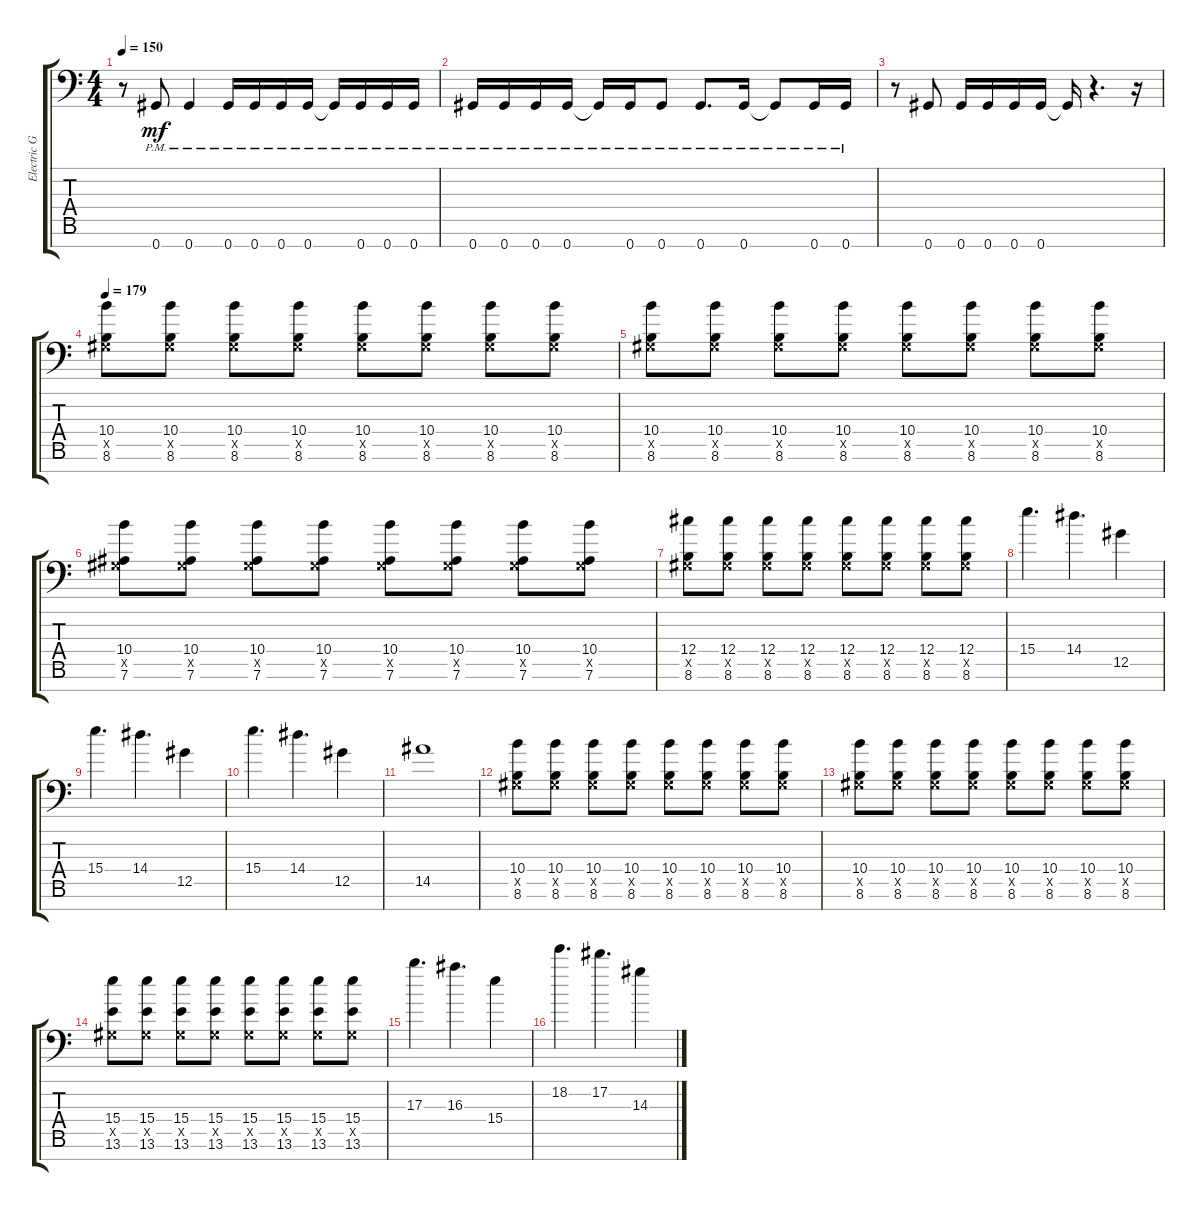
\track ("Electric Guitar" "Electric G") {instrument distortionguitar}
\staff {score tabs}
\tuning (Eb4 Bb3 Gb3 Db3 Ab2 Eb2 Ab1) {hide}
\ts (4 4)
\tempo 150
\clef f4
\ks c
r.8{dy mf} 0.7{pm}.8 0.7{pm}.4 0.7{pm}.16 0.7{pm}.16 0.7{pm}.16 0.7{pm}.16 0.7{pm t}.16 0.7{pm}.16 0.7{pm}.16 0.7{pm}.16 |
0.7{pm}.16 0.7{pm}.16 0.7{pm}.16 0.7{pm}.16 0.7{pm t}.16 0.7{pm}.16 0.7{pm}.8 0.7{pm}.8{d} 0.7{pm}.16 0.7{pm t}.8 0.7{pm}.16 0.7{pm}.16 |
r.8 0.7.8 0.7.16 0.7.16 0.7.16 0.7.16 0.7{t}.16 r.4{d} r.16 |
\tempo 179
(10.4 0.5{x} 8.6).8 (10.4 0.5{x} 8.6).8 (10.4 0.5{x} 8.6).8 (10.4 0.5{x} 8.6).8 (10.4 0.5{x} 8.6).8 (10.4 0.5{x} 8.6).8 (10.4 0.5{x} 8.6).8 (10.4 0.5{x} 8.6).8 |
(10.4 0.5{x} 8.6).8 (10.4 0.5{x} 8.6).8 (10.4 0.5{x} 8.6).8 (10.4 0.5{x} 8.6).8 (10.4 0.5{x} 8.6).8 (10.4 0.5{x} 8.6).8 (10.4 0.5{x} 8.6).8 (10.4 0.5{x} 8.6).8 |
(10.4 0.5{x} 7.6).8 (10.4 0.5{x} 7.6).8 (10.4 0.5{x} 7.6).8 (10.4 0.5{x} 7.6).8 (10.4 0.5{x} 7.6).8 (10.4 0.5{x} 7.6).8 (10.4 0.5{x} 7.6).8 (10.4 0.5{x} 7.6).8 |
(12.4 0.5{x} 8.6).8 (12.4 0.5{x} 8.6).8 (12.4 0.5{x} 8.6).8 (12.4 0.5{x} 8.6).8 (12.4 0.5{x} 8.6).8 (12.4 0.5{x} 8.6).8 (12.4 0.5{x} 8.6).8 (12.4 0.5{x} 8.6).8 |
15.4.4{d} 14.4.4{d} 12.5.4 |
15.4.4{d} 14.4.4{d} 12.5.4 |
15.4.4{d} 14.4.4{d} 12.5.4 |
14.5.1 |
(10.4 0.5{x} 8.6).8 (10.4 0.5{x} 8.6).8 (10.4 0.5{x} 8.6).8 (10.4 0.5{x} 8.6).8 (10.4 0.5{x} 8.6).8 (10.4 0.5{x} 8.6).8 (10.4 0.5{x} 8.6).8 (10.4 0.5{x} 8.6).8 |
(10.4 0.5{x} 8.6).8 (10.4 0.5{x} 8.6).8 (10.4 0.5{x} 8.6).8 (10.4 0.5{x} 8.6).8 (10.4 0.5{x} 8.6).8 (10.4 0.5{x} 8.6).8 (10.4 0.5{x} 8.6).8 (10.4 0.5{x} 8.6).8 |
(15.4 0.5{x} 13.6).8 (15.4 0.5{x} 13.6).8 (15.4 0.5{x} 13.6).8 (15.4 0.5{x} 13.6).8 (15.4 0.5{x} 13.6).8 (15.4 0.5{x} 13.6).8 (15.4 0.5{x} 13.6).8 (15.4 0.5{x} 13.6).8 |
17.3.4{d} 16.3.4{d} 15.4.4 |
18.2.4{d} 17.2.4{d} 14.3.4
